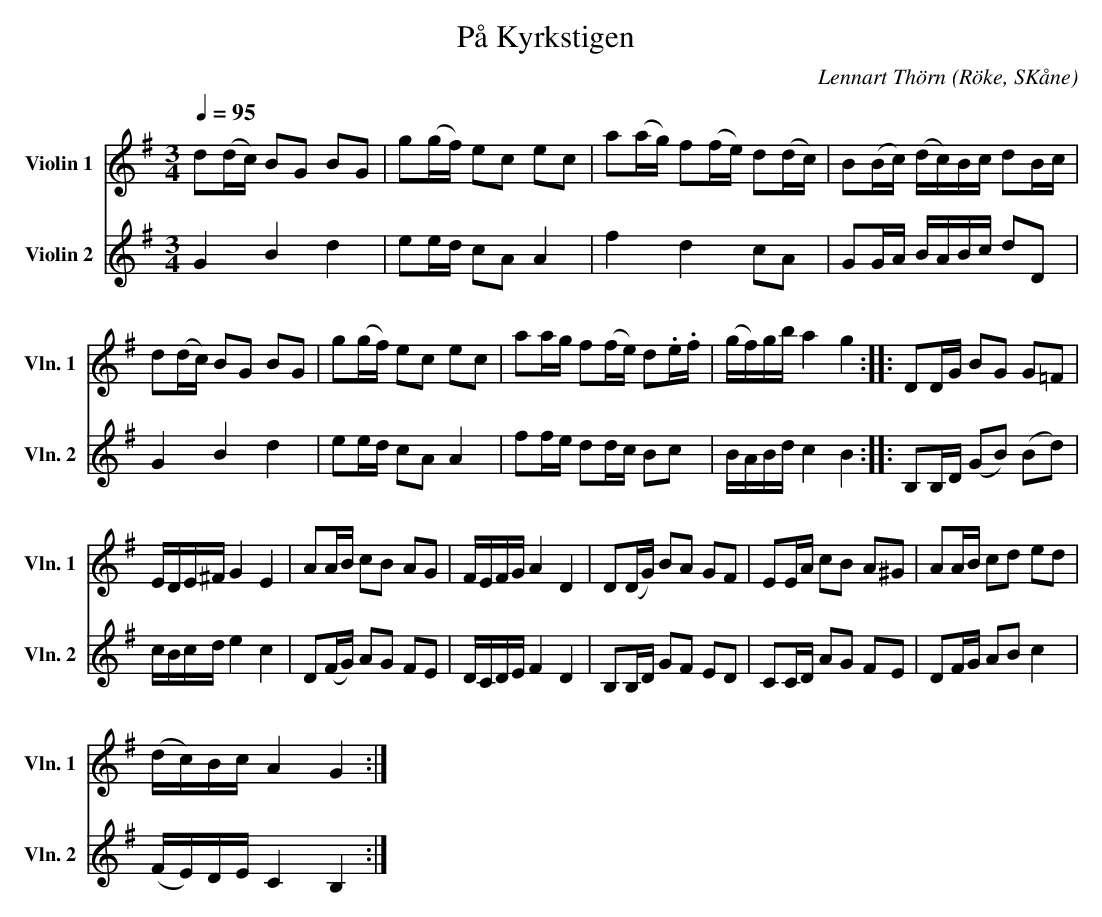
X:1
T:På Kyrkstigen
C:Lennart Thörn
O:Röke, SKåne
%%score 1 2
L:1/16
Q:1/4=95
M:3/4
K:G
V:1 treble nm="Violin 1" snm="Vln. 1"
V:2 treble nm="Violin 2" snm="Vln. 2"
V:1
d2(dc) B2G2 B2G2 | g2(gf) e2c2 e2c2 | a2(ag) f2(fe) d2(dc) | B2(Bc) (dc)Bc d2Bc |
d2(dc) B2G2 B2G2 | g2(gf) e2c2 e2c2 | a2ag f2(fe) d2.e.f | (gf)gb a4 g4 :: D2DG B2G2 G2=F2 |
EDE^F G4 E4 | A2AB c2B2 A2G2 | FEFG A4 D4 | D2(DG) B2A2 G2F2 | E2EA c2B2 A2^G2 | A2AB c2d2 e2d2 |
(dc)Bc A4 G4 :|
V:2
G4 B4 d4 | e2ed c2A2 A4 | f4 d4 c2A2 | G2GA BABc d2D2 | G4 B4 d4 | e2ed c2A2 A4 |
f2fe d2dc B2c2 | BABd c4 B4 :: B,2B,D (G2B2) (B2d2) | cBcd e4 c4 | D2(FG) A2G2 F2E2 |
DCDE F4 D4 | B,2B,D G2F2 E2D2 | C2CD A2G2 F2E2 | D2FG A2B2 c4 | (FE)DE C4 B,4 :|
